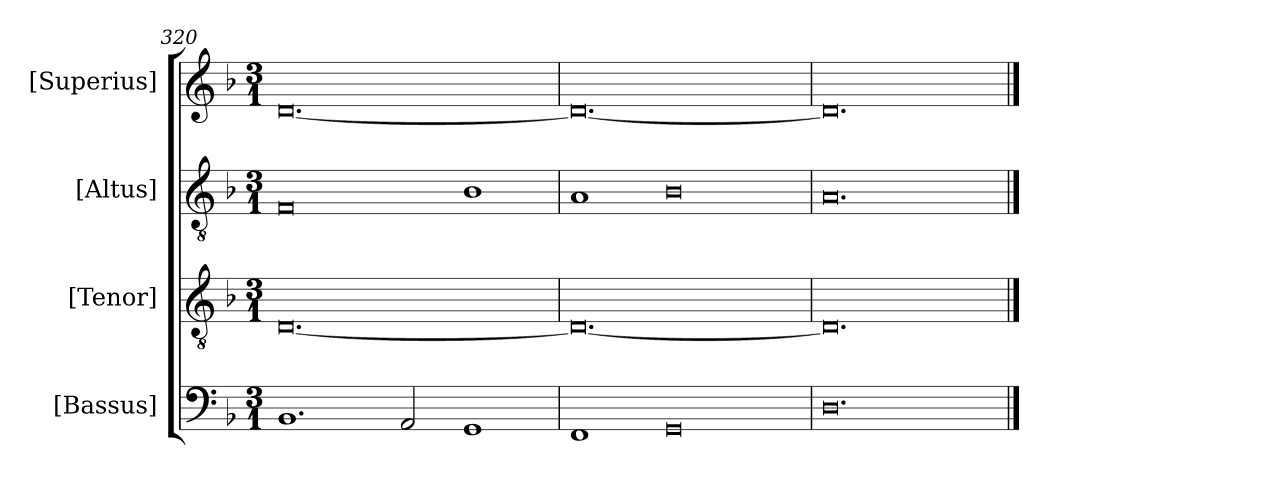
**kern	**kern	**kern	**kern
*part4	*part3	*part2	*part1
*staff4	*staff3	*staff2	*staff1
*I"[Bassus]	*I"[Tenor]	*I"[Altus]	*I"[Superius]
*I'B	*I'T	*I'A	*I'S
*clefF4	*clefGv2	*clefGv2	*clefG2
*k[b-]	*k[b-]	*k[b-]	*k[b-]
*M3/1	*M3/1	*M3/1	*M3/1
=320	=320	=320	=320
1.BB-	[0.D	0F	[0.d
2AA	.	.	.
1GG	.	1B-	.
=321	=321	=321	=321
1FF	0.D_	1A	0.d_
0GG	.	0B-	.
=322	=322	=322	=322
0.D	0.D]	0.A	0.d]
==	==	==	==
*-	*-	*-	*-
